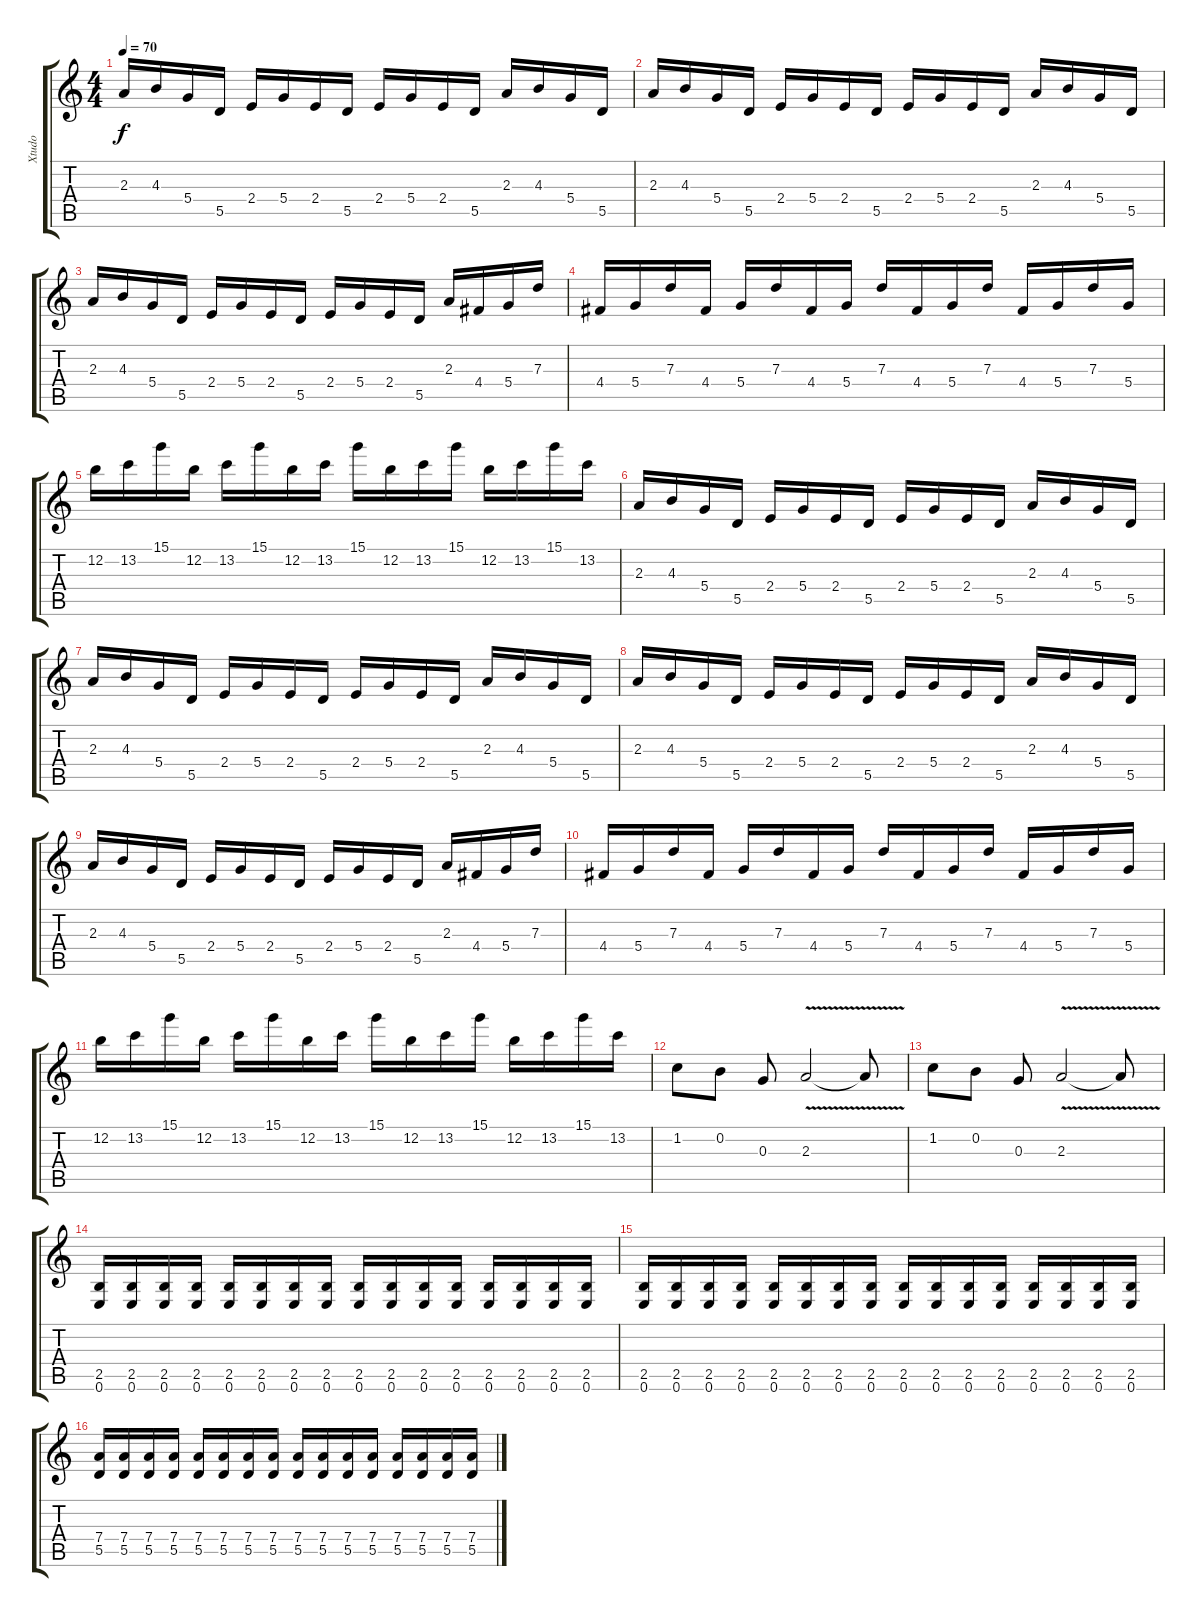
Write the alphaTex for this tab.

\track ("Xtudo" "Xtudo") {instrument distortionguitar}
\staff {score tabs}
\tuning (E4 B3 G3 D3 A2 E2) {hide}
\ts (4 4)
\tempo 70
\clef g2
\ks c
2.3.16{dy f} 4.3.16 5.4.16 5.5.16 2.4.16 5.4.16 2.4.16 5.5.16 2.4.16 5.4.16 2.4.16 5.5.16 2.3.16 4.3.16 5.4.16 5.5.16 |
2.3.16 4.3.16 5.4.16 5.5.16 2.4.16 5.4.16 2.4.16 5.5.16 2.4.16 5.4.16 2.4.16 5.5.16 2.3.16 4.3.16 5.4.16 5.5.16 |
2.3.16 4.3.16 5.4.16 5.5.16 2.4.16 5.4.16 2.4.16 5.5.16 2.4.16 5.4.16 2.4.16 5.5.16 2.3.16 4.4.16 5.4.16 7.3.16 |
4.4.16 5.4.16 7.3.16 4.4.16 5.4.16 7.3.16 4.4.16 5.4.16 7.3.16 4.4.16 5.4.16 7.3.16 4.4.16 5.4.16 7.3.16 5.4.16 |
12.2.16 13.2.16 15.1.16 12.2.16 13.2.16 15.1.16 12.2.16 13.2.16 15.1.16 12.2.16 13.2.16 15.1.16 12.2.16 13.2.16 15.1.16 13.2.16 |
2.3.16 4.3.16 5.4.16 5.5.16 2.4.16 5.4.16 2.4.16 5.5.16 2.4.16 5.4.16 2.4.16 5.5.16 2.3.16 4.3.16 5.4.16 5.5.16 |
2.3.16 4.3.16 5.4.16 5.5.16 2.4.16 5.4.16 2.4.16 5.5.16 2.4.16 5.4.16 2.4.16 5.5.16 2.3.16 4.3.16 5.4.16 5.5.16 |
2.3.16 4.3.16 5.4.16 5.5.16 2.4.16 5.4.16 2.4.16 5.5.16 2.4.16 5.4.16 2.4.16 5.5.16 2.3.16 4.3.16 5.4.16 5.5.16 |
2.3.16 4.3.16 5.4.16 5.5.16 2.4.16 5.4.16 2.4.16 5.5.16 2.4.16 5.4.16 2.4.16 5.5.16 2.3.16 4.4.16 5.4.16 7.3.16 |
4.4.16 5.4.16 7.3.16 4.4.16 5.4.16 7.3.16 4.4.16 5.4.16 7.3.16 4.4.16 5.4.16 7.3.16 4.4.16 5.4.16 7.3.16 5.4.16 |
12.2.16 13.2.16 15.1.16 12.2.16 13.2.16 15.1.16 12.2.16 13.2.16 15.1.16 12.2.16 13.2.16 15.1.16 12.2.16 13.2.16 15.1.16 13.2.16 |
1.2.8 0.2.8 0.3.8 2.3{v}.2 2.3{t}.8 |
1.2.8 0.2.8 0.3.8 2.3{v}.2 2.3{t}.8 |
(2.5 0.6).16 (2.5 0.6).16 (2.5 0.6).16 (2.5 0.6).16 (2.5 0.6).16 (2.5 0.6).16 (2.5 0.6).16 (2.5 0.6).16 (2.5 0.6).16 (2.5 0.6).16 (2.5 0.6).16 (2.5 0.6).16 (2.5 0.6).16 (2.5 0.6).16 (2.5 0.6).16 (2.5 0.6).16 |
(2.5 0.6).16 (2.5 0.6).16 (2.5 0.6).16 (2.5 0.6).16 (2.5 0.6).16 (2.5 0.6).16 (2.5 0.6).16 (2.5 0.6).16 (2.5 0.6).16 (2.5 0.6).16 (2.5 0.6).16 (2.5 0.6).16 (2.5 0.6).16 (2.5 0.6).16 (2.5 0.6).16 (2.5 0.6).16 |
(7.4 5.5).16 (7.4 5.5).16 (7.4 5.5).16 (7.4 5.5).16 (7.4 5.5).16 (7.4 5.5).16 (7.4 5.5).16 (7.4 5.5).16 (7.4 5.5).16 (7.4 5.5).16 (7.4 5.5).16 (7.4 5.5).16 (7.4 5.5).16 (7.4 5.5).16 (7.4 5.5).16 (7.4 5.5).16
